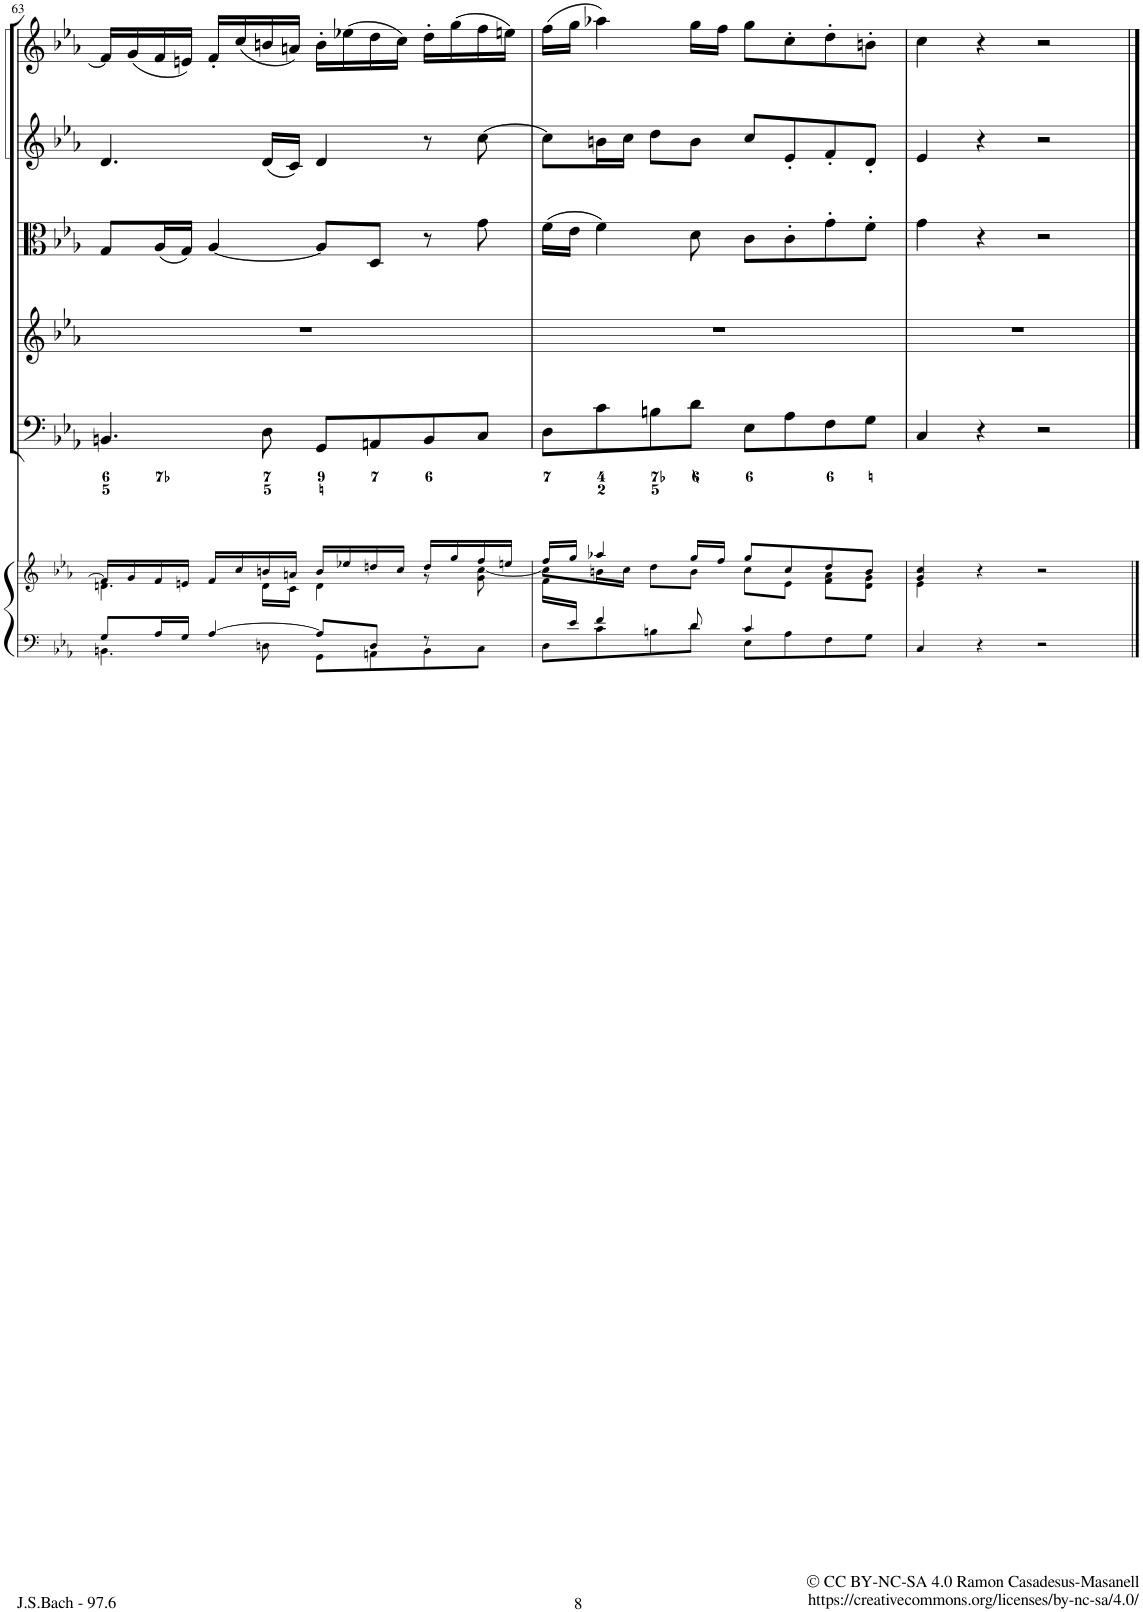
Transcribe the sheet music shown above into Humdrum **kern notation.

**kern	**kern	**kern	**kern	**kern	**kern	**kern
*part6	*part6	*part5	*part4	*part3	*part2	*part1
*staff7	*staff6	*staff5	*staff4	*staff3	*staff2	*staff1
*I"Piano reduction	*	*I"Organo e Continuo	*I"Alto	*I"Viola	*I"Violino II	*I"Violino I
*I'Pno	*	*	*	*	*	*
!!LO:PB:g=z
*clefF4	*clefG2	*clefF4	*clefG2	*clefC3	*clefG2	*clefG2
*k[b-e-a-]	*k[b-e-a-]	*k[b-e-a-]	*k[b-e-a-]	*k[b-e-a-]	*k[b-e-a-]	*k[b-e-a-]
*M4/4	*M4/4	*M4/4	*M4/4	*M4/4	*M4/4	*M4/4
*met(c)	*met(c)	*met(c)	*met(c)	*met(c)	*met(c)	*met(c)
=63	=63	=63	=63	=63	=63	=63
*^	*^	*	*	*	*	*
8G/L	4.BBn\	16f/LL]	4.dn\	4.BBn/	1r	8G/L	4.d/	16f/LL]
.	.	16g/	.	.	.	.	.	(16g/
16A-/L	.	16f/	.	.	.	(16A-/L	.	16f/
16G/JJ	.	16en/JJ	.	.	.	16G/JJ)	.	16en/JJ)
[4A-/	.	16f/LL	.	.	.	[4A-/	.	16f'/LL
.	.	16cc/	.	.	.	.	.	(16cc/
.	8Dn\	16bn/	16d\LL	8D\	.	.	(16d/LL	16bn/
.	.	16an/JJ	16c\JJ	.	.	.	16c/JJ)	16an/JJ)
8A-/L]	8GG\L	16b/LL	4d\	8GG/L	.	8A-/L]	4d/	16b'\LL
.	.	16ee-X/	.	.	.	.	.	(16ee-X\
8D/J	8AAn\	16ddn/	.	8AAn/	.	8D/J	.	16dd\
.	.	16cc/JJ	.	.	.	.	.	16cc\JJ)
8r	8BB\	16dd/LL	8r	8BB/	.	8r	8r	16dd'\LL
.	.	16gg/	.	.	.	.	.	(16gg\
8ryy	8C\J	16ff/	8g\ [8cc\	8C/J	.	8g\	[8cc\	16ff\
.	.	16een/JJ	.	.	.	.	.	16een\JJ)
=64	=64	=64	=64	=64	=64	=64	=64	=64
*	*	*	*^	*	*	*	*	*
16ryy	8D\L	16ff/LL	8cc\L]	16f\LL	8D\L	1r	(16f\LL	8cc\L]	(16ff\LL
16e-/JJ	.	16gg/JJ	.	2...ryy	.	.	16e-\JJ	.	16gg\JJ
4f/	8c\	4aa-X/	16bn\L	.	8c\	.	4f\)	16bn\L	4aa-X\)
.	.	.	16cc\JJ	.	.	.	.	16cc\JJ	.
.	8Bn\	.	8dd\L	.	8Bn\	.	.	8dd\L	.
8d/	8d\J	16gg/LL	8b\J	.	8d\J	.	8d\	8b\J	16gg\LL
.	.	16ff/JJ	.	.	.	.	.	.	16ff\JJ
4c/	8E-\L	8gg/L	8cc\L	.	8E-\L	.	8c\L	8cc/L	8gg\L
.	8A-\	8cc/	8e-\J	.	8A-\	.	8c'\	8e-'/	8cc'\
4ryy	8F\	8dd/	8f\ 8a-\L	.	8F\	.	8g'\	8f'/	8dd'\
.	8G\J	8b/J	8d\ 8g\J	.	8G\J	.	8f'\J	8d'/J	8bn'\J
*v	*v	*	*	*	*	*	*	*	*
*	*	*v	*v	*	*	*	*	*
=65	=65	=65	=65	=65	=65	=65	=65
4C/	4g/ 4cc/	4e-\	4C/	1r	4g\	4e-/	4cc\
4r	4r	4ryy	4r	.	4r	4r	4r
2r	2r	2ryy	2r	.	2r	2r	2r
*	*v	*v	*	*	*	*	*
==	==	==	==	==	==	==
*-	*-	*-	*-	*-	*-	*-
